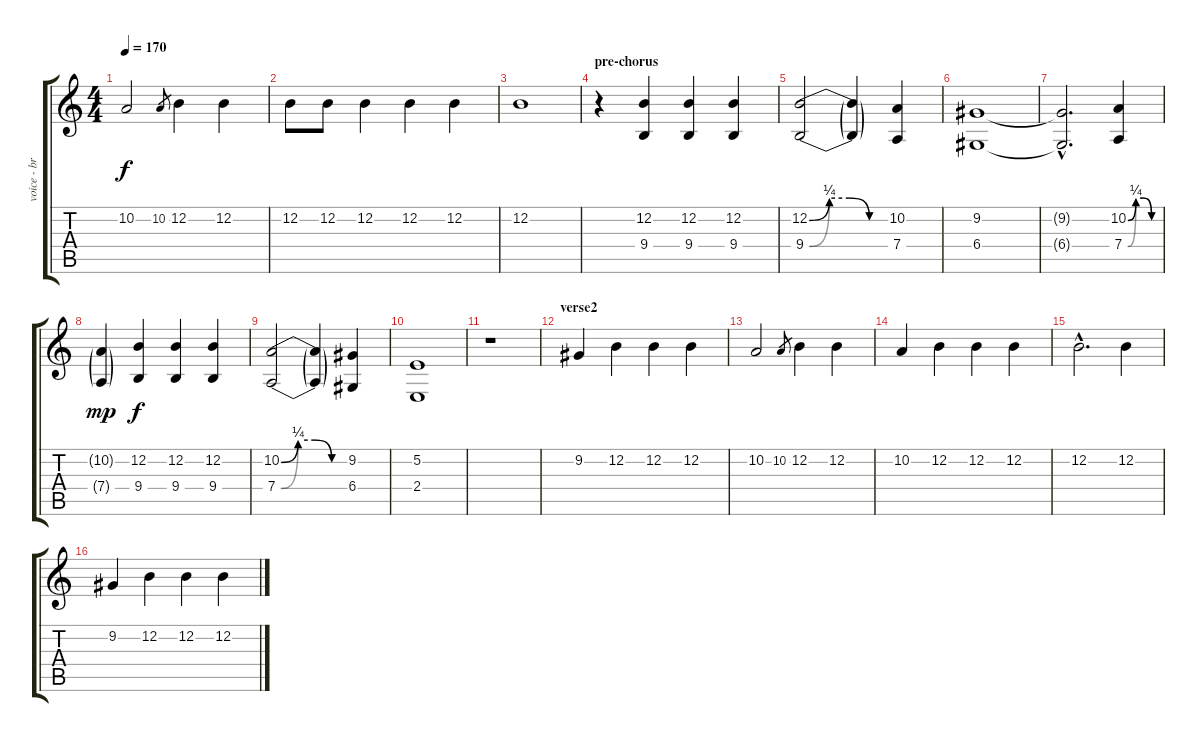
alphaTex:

\track ("voice - brody" "voice - br") {instrument oboe}
\staff {score tabs}
\tuning (E4 B3 G3 D3 A2 E2) {hide}
\ts (4 4)
\tempo 170
\clef g2
\ks c
10.2.2{dy f} 10.2.8{gr} 12.2.4 12.2.4 |
12.2.8 12.2.8 12.2.4 12.2.4 12.2.4 |
12.2.1 |
\section ("" "pre-chorus")
r.4 (12.2 9.4).4 (12.2 9.4).4 (12.2 9.4).4 |
(12.2{be (custom 0 0 15 1 30 1 45 0 60 0)} 9.4{be (custom 0 0 15 1 30 1 45 0 60 0)}).2 (12.2{t} 9.4{t}).4 (10.2 7.4).4 |
(9.2 6.4).1 |
(9.2{hac t} 6.4{hac t}).2{d} (10.2{be (custom 0 0 15 1 30 1 45 0 60 0)} 7.4{be (custom 0 0 15 1 30 1 45 0 60 0)}).4 |
(10.2{g} 7.4{g}).4{dy mp} (12.2 9.4).4{dy f} (12.2 9.4).4 (12.2 9.4).4 |
(10.2{be (custom 0 0 15 1 30 1 45 0 60 0)} 7.4{be (custom 0 0 15 1 30 1 45 0 60 0)}).2 (10.2{t} 7.4{t}).4 (9.2 6.4).4 |
(5.2 2.4).1 |
r.1 |
\section ("" "verse2")
9.2.4 12.2.4 12.2.4 12.2.4 |
10.2.2 10.2.8{gr} 12.2.4 12.2.4 |
10.2.4 12.2.4 12.2.4 12.2.4 |
12.2{hac}.2{d} 12.2.4 |
9.2.4 12.2.4 12.2.4 12.2.4
